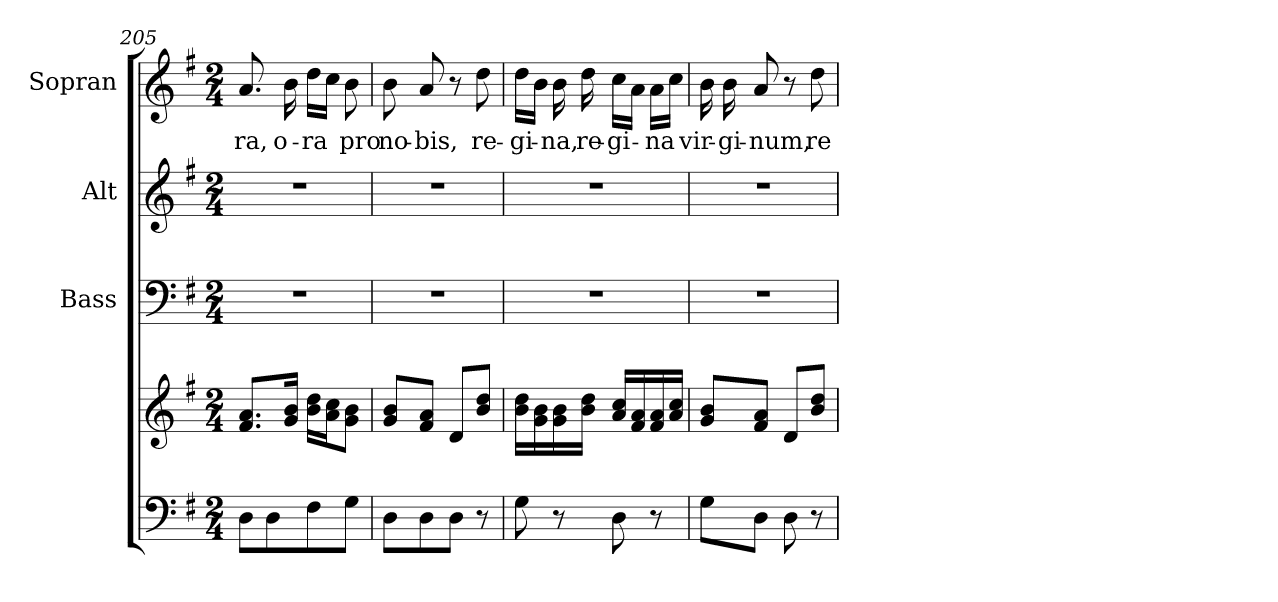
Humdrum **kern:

**kern	**kern	**kern	**kern	**kern	**text
*part4	*part4	*part3	*part2	*part1	*part1
*staff5	*staff4	*staff3	*staff2	*staff1	*staff1
*	*	*I"Bass	*I"Alt	*I"Sopran	*
*	*	*I'B.	*I'A.	*I'S.	*
!!LO:LB:g=z
*clefF4	*clefG2	*clefF4	*clefG2	*clefG2	*
*k[f#]	*k[f#]	*k[f#]	*k[f#]	*k[f#]	*
*G:	*G:	*G:	*G:	*G:	*
*M2/4	*M2/4	*M2/4	*M2/4	*M2/4	*
=205	=205	=205	=205	=205	=205
!	!	!	!	!	!LO:LY:b
8D\L	8.f#/ 8.a/L	2r	2r	8.a/	-ra,
8D\	.	.	.	.	.
!	!	!	!	!	!LO:LY:b
.	16g/ 16b/Jk	.	.	16b\	o-
!	!	!	!	!	!LO:LY:b
8F#\	16b\ 16dd\LL	.	.	16dd\LL	-ra
.	16a\ 16cc\J	.	.	16cc\JJ	.
!	!	!	!	!	!LO:LY:b
8G\J	8g\ 8b\J	.	.	8b\	pro
=206	=206	=206	=206	=206	=206
!	!	!	!	!	!LO:LY:b
8D\L	8g/ 8b/L	2r	2r	8b\	no-
!	!	!	!	!	!LO:LY:b
8D\	8f#/ 8a/J	.	.	8a/	-bis,
8D\J	8d/L	.	.	8r	.
!	!	!	!	!	!LO:LY:b
8r	8b/ 8dd/J	.	.	8dd\	re-
=207	=207	=207	=207	=207	=207
!	!	!	!	!	!LO:LY:b
8G\	16b\ 16dd\LL	2r	2r	16dd\LL	-gi-
.	16g\ 16b\	.	.	16b\JJ	.
!	!	!	!	!	!LO:LY:b
8r	16g\ 16b\	.	.	16b\	-na,
!	!	!	!	!	!LO:LY:b
.	16b\ 16dd\JJ	.	.	16dd\	re-
!	!	!	!	!	!LO:LY:b
8D\	16a/ 16cc/LL	.	.	16cc\LL	-gi-
.	16f#/ 16a/	.	.	16a\JJ	.
!	!	!	!	!	!LO:LY:b
8r	16f#/ 16a/	.	.	16a\LL	-na
.	16a/ 16cc/JJ	.	.	16cc\JJ	.
=208	=208	=208	=208	=208	=208
!	!	!	!	!	!LO:LY:b
8G\L	8g/ 8b/L	2r	2r	16b\	vir-
!	!	!	!	!	!LO:LY:b
.	.	.	.	16b\	-gi-
!	!	!	!	!	!LO:LY:b
8D\J	8f#/ 8a/J	.	.	8a/	-num,
8D\	8d/L	.	.	8r	.
!	!	!	!	!	!LO:LY:b
8r	8b/ 8dd/J	.	.	8dd\	re-
=	=	=	=	=	=
*-	*-	*-	*-	*-	*-
